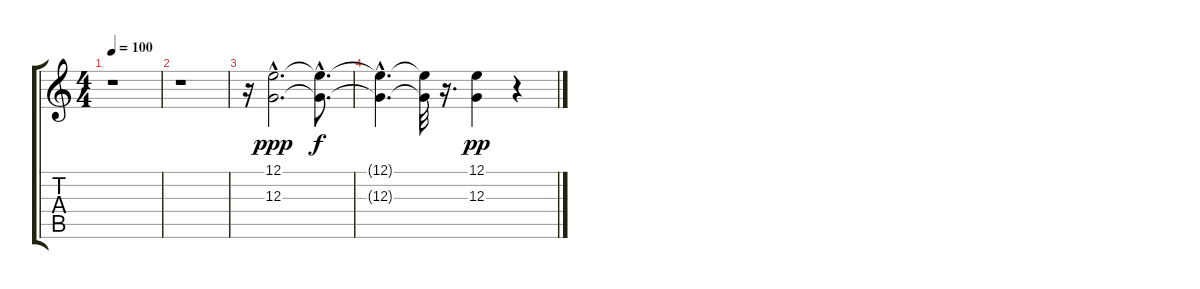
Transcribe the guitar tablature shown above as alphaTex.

\track "" {instrument orchestrahit}
\staff {score tabs}
\tuning (E4 B3 G3 D3 A2 E2) {hide}
\ts (4 4)
\tempo 100
\clef g2
\ks c
r.1{dy pp} |
r.1 |
r.16 (12.1{hac} 12.3{hac}).2{d dy ppp} (12.1{hac t} 12.3{hac t}).8{d dy f} |
(12.1{hac t} 12.3{hac t}).4{d} (12.1{t} 12.3{t}).32 r.16{d} (12.1 12.3).4{dy pp} r.4
